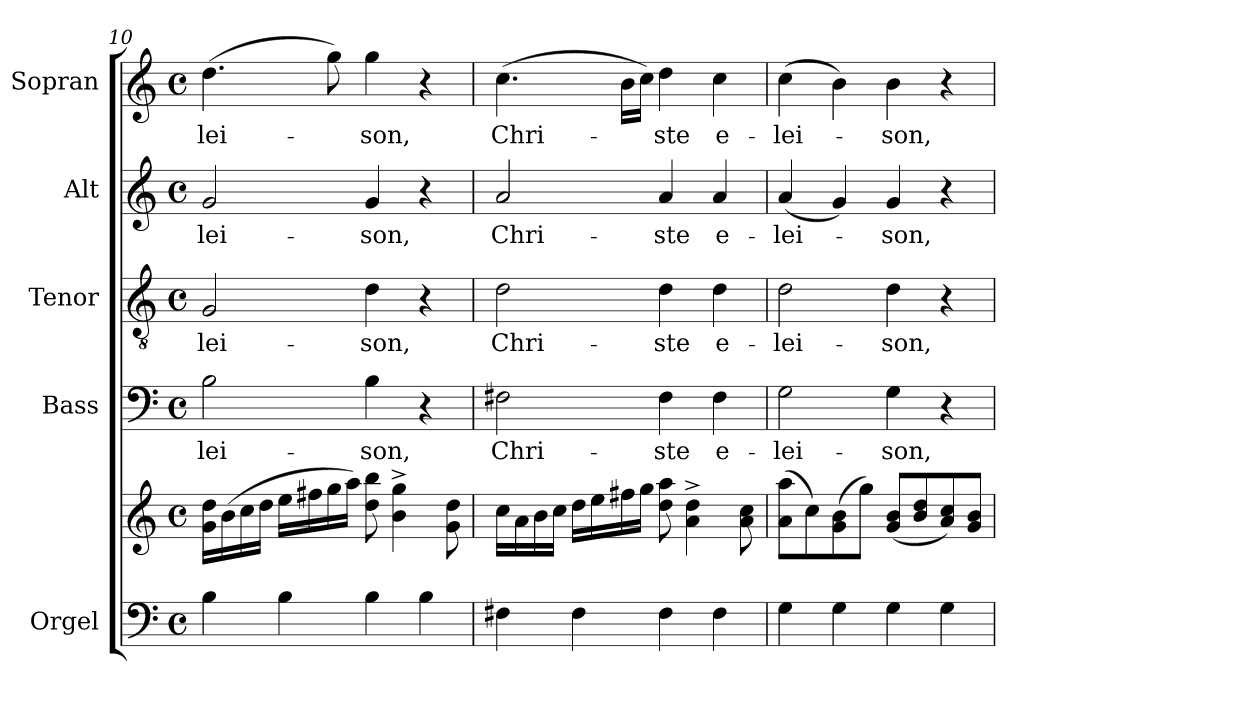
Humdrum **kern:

**kern	**kern	**kern	**text	**kern	**text	**kern	**text	**kern	**text
*part5	*part5	*part4	*part4	*part3	*part3	*part2	*part2	*part1	*part1
*staff6	*staff5	*staff4	*staff4	*staff3	*staff3	*staff2	*staff2	*staff1	*staff1
*I"Orgel	*	*I"Bass	*	*I"Tenor	*	*I"Alt	*	*I"Sopran	*
*I'Org.	*	*I'B.	*	*I'T.	*	*I'A.	*	*I'S.	*
!!LO:PB:g=z
*clefF4	*clefG2	*clefF4	*	*clefGv2	*	*clefG2	*	*clefG2	*
*k[]	*k[]	*k[]	*	*k[]	*	*k[]	*	*k[]	*
*C:	*C:	*C:	*	*C:	*	*C:	*	*C:	*
*M4/4	*M4/4	*M4/4	*	*M4/4	*	*M4/4	*	*M4/4	*
*met(c)	*met(c)	*met(c)	*	*met(c)	*	*met(c)	*	*met(c)	*
=10	=10	=10	=10	=10	=10	=10	=10	=10	=10
!	!	!	!LO:LY:b	!	!LO:LY:b	!	!LO:LY:b	!	!LO:LY:b
4B\	16g\ 16dd\LL	2B\	-lei-	2G/	-lei-	2g/	-lei-	(>4.dd\	-lei-
.	(>16b\	.	.	.	.	.	.	.	.
.	16cc\	.	.	.	.	.	.	.	.
.	16dd\JJ	.	.	.	.	.	.	.	.
4B\	16ee\LL	.	.	.	.	.	.	.	.
.	16ff#X\	.	.	.	.	.	.	.	.
.	16gg\	.	.	.	.	.	.	8gg\)	.
.	16aa\JJ)	.	.	.	.	.	.	.	.
!	!	!	!LO:LY:b	!	!LO:LY:b	!	!LO:LY:b	!	!LO:LY:b
4B\	8dd\ 8bb\	4B\	-son,	4d\	-son,	4g/	-son,	4gg\	-son,
.	4b\^> 4gg\^>	.	.	.	.	.	.	.	.
4B\	.	4r	.	4r	.	4r	.	4r	.
.	8g\ 8dd\	.	.	.	.	.	.	.	.
=11	=11	=11	=11	=11	=11	=11	=11	=11	=11
!	!	!	!LO:LY:b	!	!LO:LY:b	!	!LO:LY:b	!	!LO:LY:b
4F#X\	16cc\LL	2F#X\	Chri-	2d\	Chri-	2a/	Chri-	(>4.cc\	Chri-
.	16a\	.	.	.	.	.	.	.	.
.	16b\	.	.	.	.	.	.	.	.
.	16cc\JJ	.	.	.	.	.	.	.	.
4F#\	16dd\LL	.	.	.	.	.	.	.	.
.	16ee\	.	.	.	.	.	.	.	.
.	16ff#X\	.	.	.	.	.	.	16b\LL	.
.	16gg\JJ	.	.	.	.	.	.	16cc\JJ)	.
!	!	!	!LO:LY:b	!	!LO:LY:b	!	!LO:LY:b	!	!LO:LY:b
4F#\	8dd\ 8aa\	4F#\	-ste	4d\	-ste	4a/	-ste	4dd\	-ste
.	4a\^> 4dd\^>	.	.	.	.	.	.	.	.
!	!	!	!LO:LY:b	!	!LO:LY:b	!	!LO:LY:b	!	!LO:LY:b
4F#\	.	4F#\	e-	4d\	e-	4a/	e-	4cc\	e-
.	8a\ 8cc\	.	.	.	.	.	.	.	.
=12	=12	=12	=12	=12	=12	=12	=12	=12	=12
!	!	!	!LO:LY:b	!	!LO:LY:b	!	!LO:LY:b	!	!LO:LY:b
4G\	(>8a\ 8aa\L	2G\	-lei-	2d\	-lei-	(<4a/	-lei-	(>4cc\	-lei-
.	8cc\)	.	.	.	.	.	.	.	.
4G\	(>8g\ 8b\	.	.	.	.	4g/)	.	4b\)	.
.	8gg\J)	.	.	.	.	.	.	.	.
!	!	!	!LO:LY:b	!	!LO:LY:b	!	!LO:LY:b	!	!LO:LY:b
4G\	(<8g/ 8b/L	4G\	-son,	4d\	-son,	4g/	-son,	4b\	-son,
.	8b/ 8dd/	.	.	.	.	.	.	.	.
4G\	8a/ 8cc/)	4r	.	4r	.	4r	.	4r	.
.	8g/ 8b/J	.	.	.	.	.	.	.	.
=	=	=	=	=	=	=	=	=	=
*-	*-	*-	*-	*-	*-	*-	*-	*-	*-
